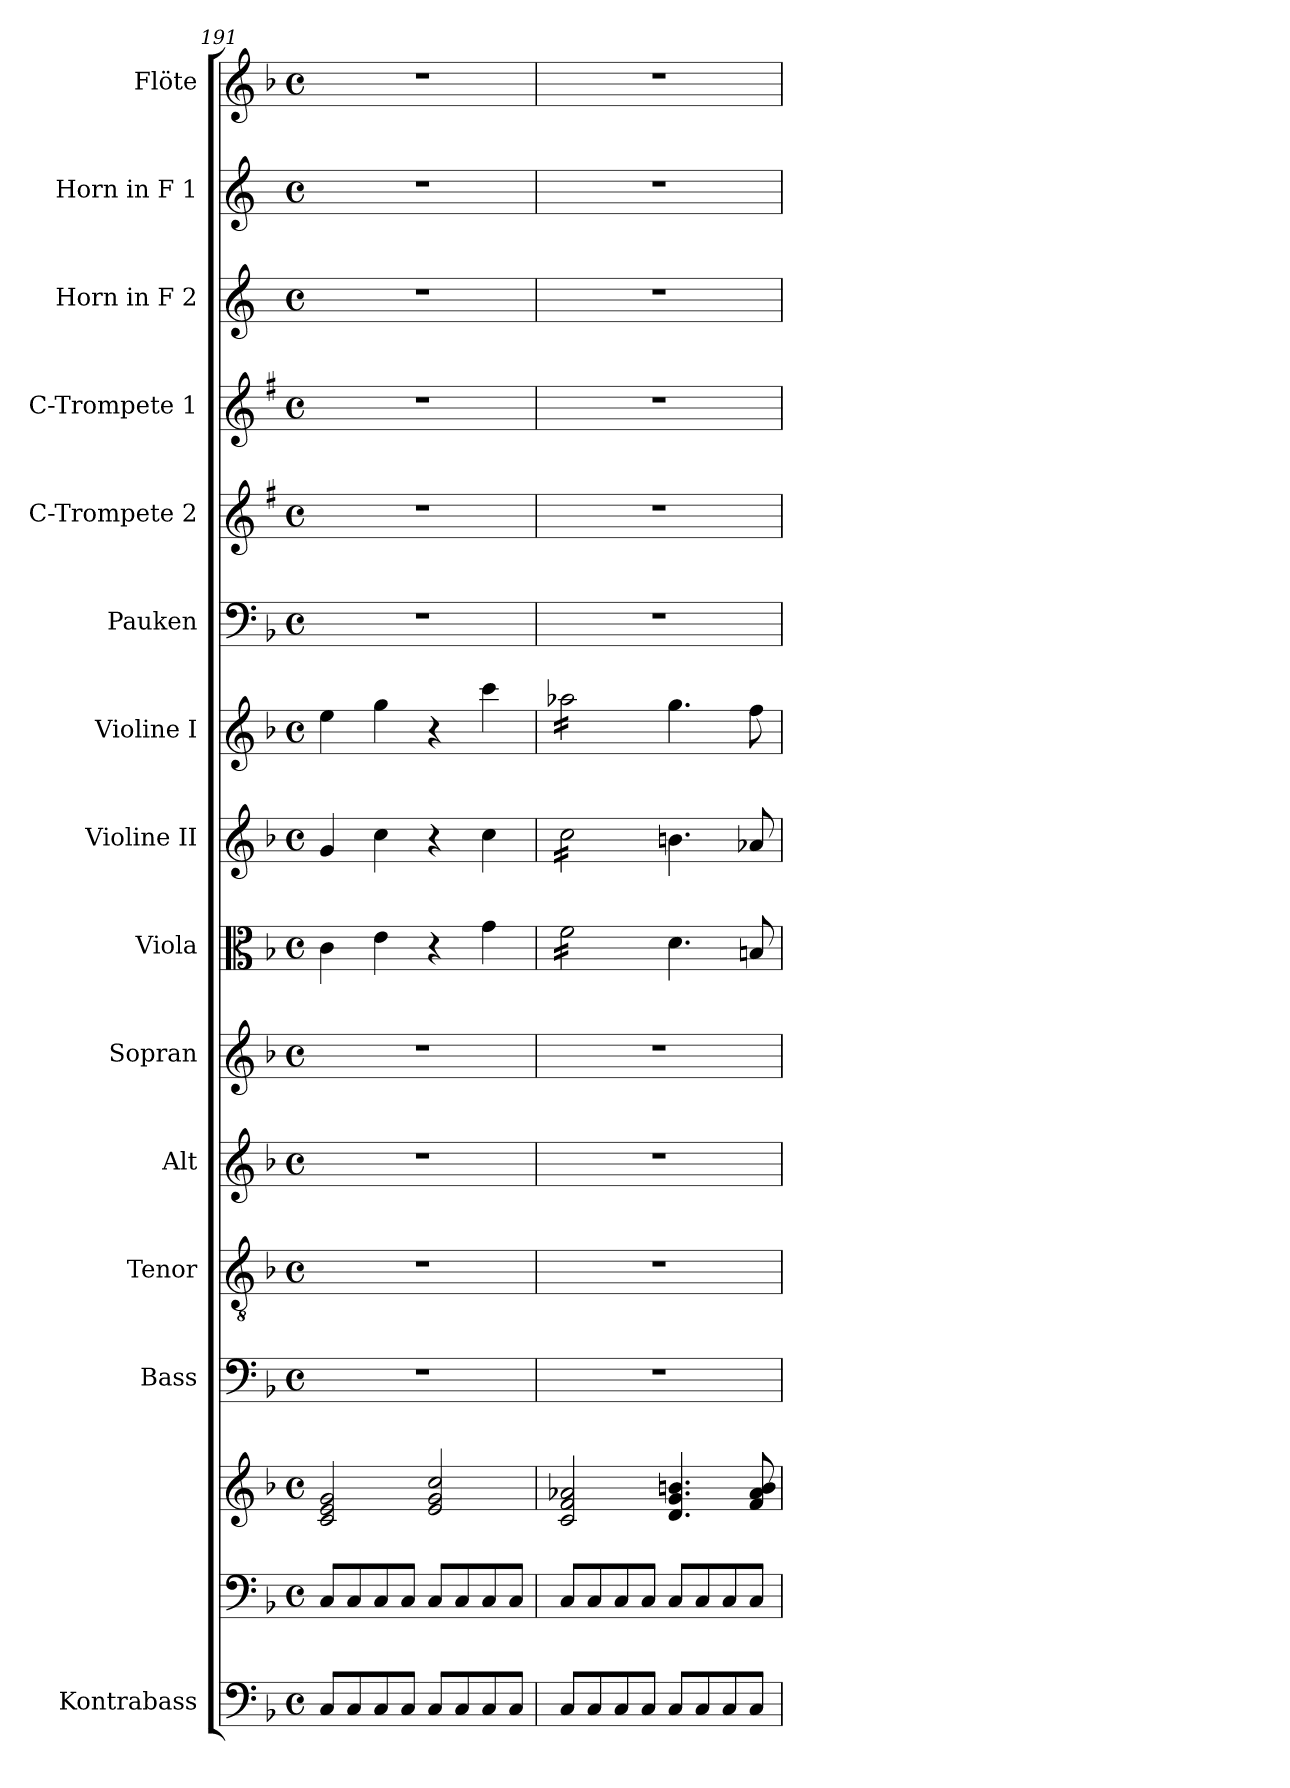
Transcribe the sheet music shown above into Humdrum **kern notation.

**kern	**kern	**kern	**kern	**kern	**kern	**kern	**kern	**kern	**kern	**kern	**kern	**kern	**kern	**kern	**kern
*part15	*part14	*part14	*part13	*part12	*part11	*part10	*part9	*part8	*part7	*part6	*part5	*part4	*part3	*part2	*part1
*staff16	*staff15	*staff14	*staff13	*staff12	*staff11	*staff10	*staff9	*staff8	*staff7	*staff6	*staff5	*staff4	*staff3	*staff2	*staff1
*I"Kontrabass	*	*	*I"Bass	*I"Tenor	*I"Alt	*I"Sopran	*I"Viola	*I"Violine II	*I"Violine I	*I"Pauken	*I"C-Trompete 2	*I"C-Trompete 1	*I"Horn in F 2	*I"Horn in F 1	*I"Flöte
*I'Kb.	*	*	*I'B.	*I'T.	*I'A.	*I'S.	*I'Vla.	*I'Vl. II	*I'Vl. I	*I'Pk.	*I'C Trp. 2	*I'C Trp. 1	*	*	*I'Fl.
*clefF4	*clefF4	*clefG2	*clefF4	*clefGv2	*clefG2	*clefG2	*clefC3	*clefG2	*clefG2	*clefF4	*clefG2	*clefG2	*clefG2	*clefG2	*clefG2
*ITrd7c12	*	*	*	*	*	*	*	*	*	*	*ITrd1c2	*ITrd1c2	*ITrd4c7	*ITrd4c7	*
*k[b-]	*k[b-]	*k[b-]	*k[b-]	*k[b-]	*k[b-]	*k[b-]	*k[b-]	*k[b-]	*k[b-]	*k[b-]	*k[b-]	*k[b-]	*k[b-]	*k[b-]	*k[b-]
*F:	*F:	*F:	*F:	*F:	*F:	*F:	*F:	*F:	*F:	*F:	*F:	*F:	*F:	*F:	*F:
*M4/4	*M4/4	*M4/4	*M4/4	*M4/4	*M4/4	*M4/4	*M4/4	*M4/4	*M4/4	*M4/4	*M4/4	*M4/4	*M4/4	*M4/4	*M4/4
*met(c)	*met(c)	*met(c)	*met(c)	*met(c)	*met(c)	*met(c)	*met(c)	*met(c)	*met(c)	*met(c)	*met(c)	*met(c)	*met(c)	*met(c)	*met(c)
=191	=191	=191	=191	=191	=191	=191	=191	=191	=191	=191	=191	=191	=191	=191	=191
8CC/L	8C/L	2c/ 2e/ 2g/	1r	1r	1r	1r	4c\	4g/	4ee\	1r	1r	1r	1r	1r	1r
8CC/	8C/	.	.	.	.	.	.	.	.	.	.	.	.	.	.
8CC/	8C/	.	.	.	.	.	4e\	4cc\	4gg\	.	.	.	.	.	.
8CC/J	8C/J	.	.	.	.	.	.	.	.	.	.	.	.	.	.
8CC/L	8C/L	2e/ 2g/ 2cc/	.	.	.	.	4r	4r	4r	.	.	.	.	.	.
8CC/	8C/	.	.	.	.	.	.	.	.	.	.	.	.	.	.
8CC/	8C/	.	.	.	.	.	4g\	4cc\	4ccc\	.	.	.	.	.	.
8CC/J	8C/J	.	.	.	.	.	.	.	.	.	.	.	.	.	.
=192	=192	=192	=192	=192	=192	=192	=192	=192	=192	=192	=192	=192	=192	=192	=192
*	*	*	*	*	*	*	*tremolo	*	*	*	*	*	*	*	*
*	*	*	*	*	*	*	*	*tremolo	*	*	*	*	*	*	*
*	*	*	*	*	*	*	*	*	*tremolo	*	*	*	*	*	*
8CC/L	8C/L	2c/ 2f/ 2a-X/	1r	1r	1r	1r	16f\LL	16cc\LL	16aa-X\LL	1r	1r	1r	1r	1r	1r
.	.	.	.	.	.	.	16f\	16cc\	16aa-X\	.	.	.	.	.	.
8CC/	8C/	.	.	.	.	.	16f\	16cc\	16aa-X\	.	.	.	.	.	.
.	.	.	.	.	.	.	16f\	16cc\	16aa-X\	.	.	.	.	.	.
8CC/	8C/	.	.	.	.	.	16f\	16cc\	16aa-X\	.	.	.	.	.	.
.	.	.	.	.	.	.	16f\	16cc\	16aa-X\	.	.	.	.	.	.
8CC/J	8C/J	.	.	.	.	.	16f\	16cc\	16aa-X\	.	.	.	.	.	.
.	.	.	.	.	.	.	16f\JJ	16cc\JJ	16aa-X\JJ	.	.	.	.	.	.
*	*	*	*	*	*	*	*	*	*Xtremolo	*	*	*	*	*	*
*	*	*	*	*	*	*	*	*Xtremolo	*	*	*	*	*	*	*
*	*	*	*	*	*	*	*Xtremolo	*	*	*	*	*	*	*	*
8CC/L	8C/L	4.d/ 4.g/ 4.bn/	.	.	.	.	4.d\	4.bn\	4.gg\	.	.	.	.	.	.
8CC/	8C/	.	.	.	.	.	.	.	.	.	.	.	.	.	.
8CC/	8C/	.	.	.	.	.	.	.	.	.	.	.	.	.	.
8CC/J	8C/J	8f/ 8a-/ 8b/	.	.	.	.	8Bn/	8a-X/	8ff\	.	.	.	.	.	.
=	=	=	=	=	=	=	=	=	=	=	=	=	=	=	=
*-	*-	*-	*-	*-	*-	*-	*-	*-	*-	*-	*-	*-	*-	*-	*-
